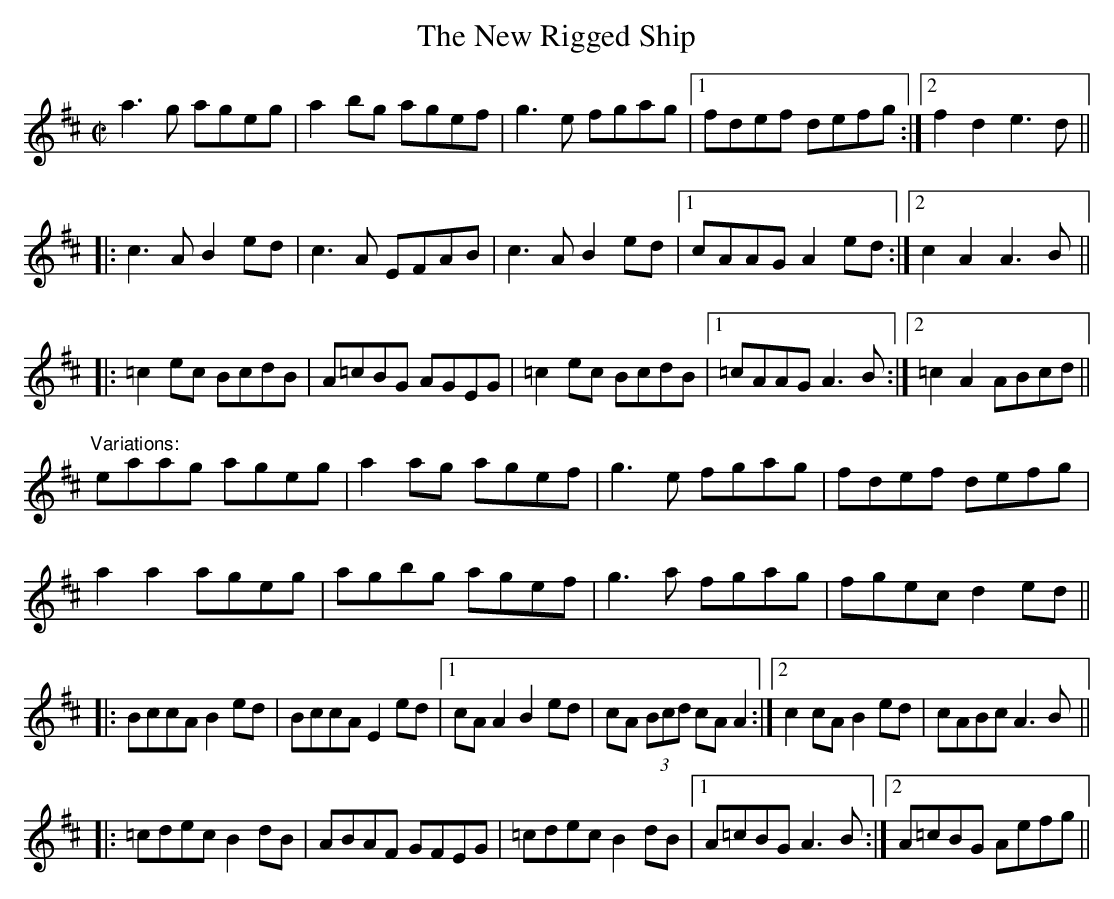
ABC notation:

X:1
T:New Rigged Ship, The
M:C|
K:Amix
a3g ageg|a2bg agef|g3e fgag|1 fdef defg:|2 f2d2 e3d||
|:c3A B2ed|c3A EFAB|c3A B2ed|1 cAAG A2ed:|2 c2A2 A3B||
|:=c2ec BcdB|A=cBG AGEG|=c2ec BcdB|1 =cAAG A3B:|2 =c2A2 ABcd||
"Variations:"
eaag ageg|a2ag agef|g3e fgag|fdef defg|
a2a2 ageg|agbg agef|g3a fgag|fgec d2ed||
|:BccA B2ed|BccA E2ed|1 cAA2 B2ed|cA (3Bcd cAA2:|2 c2cA B2ed|cABc A3B||
|:=cdec B2dB|ABAF GFEG|=cdec B2dB|1 A=cBG A3B:|2 A=cBG Aefg||
